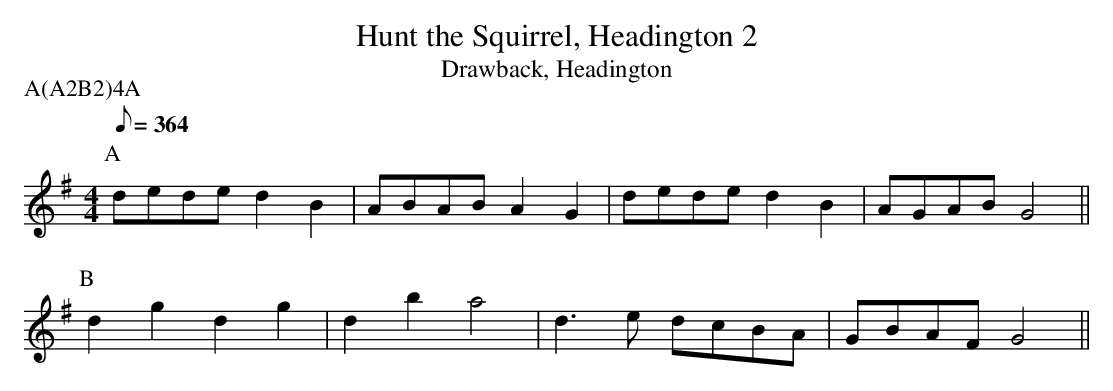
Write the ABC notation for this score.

X:1
T:Hunt the Squirrel, Headington 2
T:Drawback, Headington
M:4/4
L:1/8
P:A(A2B2)4A
K:G
Q:364
P:A
dede d2B2|ABAB A2G2|dede d2B2|AGAB G4||
P:B
d2g2 d2g2|d2b2 a4  |d3 e dcBA|GBAF G4||
